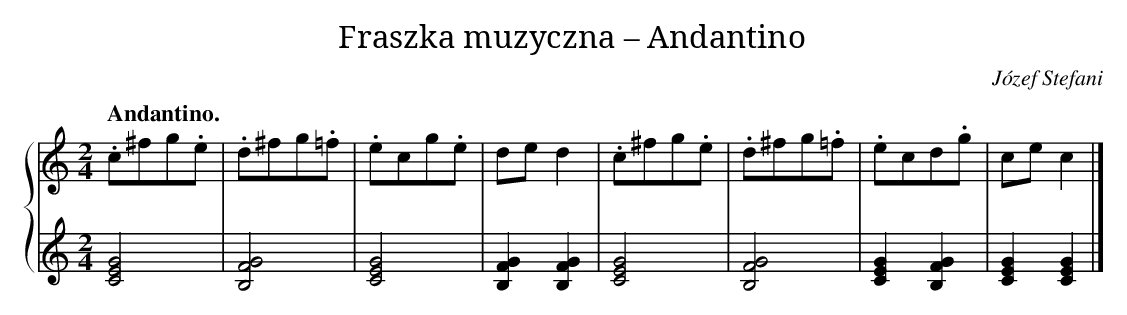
X:1
T: Fraszka muzyczna – Andantino
C: Józef Stefani
L: 1/8
M: 2/4
Q: "Andantino."
%%staves {1 2}
V: 1 clef=treble
V: 2 clef=treble
K: C
[V:1] .c^fg.e |
[V:2] [G4E4C4] |
[V:1] .d^fg.=f |
[V:2] [G4F4B,4] |
[V:1] .ecg.e |
[V:2] [G4E4C4] |
[V:1] ded2 |
[V:2] [G2F2B,2][G2F2B,2] |
[V:1] .c^fg.e |
[V:2] [G4E4C4] |
[V:1] .d^fg.=f |
[V:2] [G4F4B,4] |
[V:1] .ecd.g |
[V:2] [G2E2C2][G2F2B,2] |
[V:1] cec2 |]
[V:2] [G2E2C2][G2E2C2] |]
